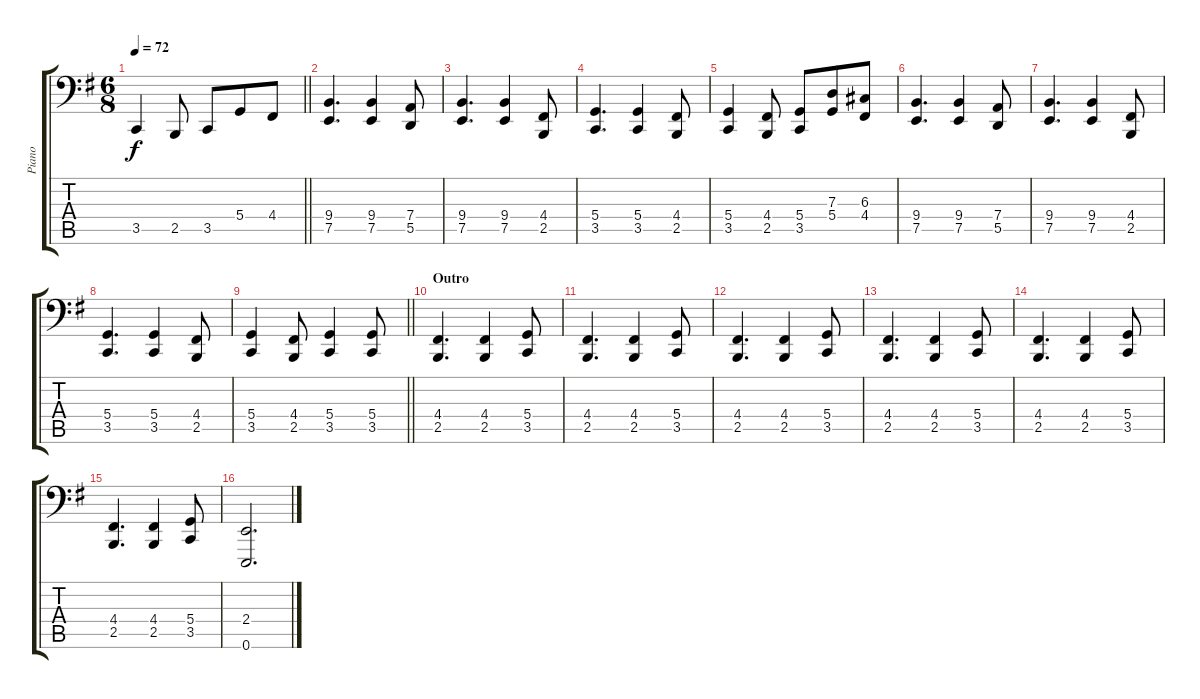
\track ("Piano" "Piano") {instrument acousticgrandpiano}
\staff {score tabs}
\tuning (E3 B2 G2 D2 A1 E1) {hide}
\ts (6 8)
\tempo 72
\clef f4
\barLineRight lightlight
\ks eminor
3.5.4{dy f} 2.5.8 3.5.8 5.4.8 4.4.8 |
\section ("" "")
(9.4 7.5).4{d} (9.4 7.5).4 (7.4 5.5).8 |
(9.4 7.5).4{d} (9.4 7.5).4 (4.4 2.5).8 |
(5.4 3.5).4{d} (5.4 3.5).4 (4.4 2.5).8 |
(5.4 3.5).4 (4.4 2.5).8 (5.4 3.5).8 (7.3 5.4).8 (6.3 4.4).8 |
(9.4 7.5).4{d} (9.4 7.5).4 (7.4 5.5).8 |
(9.4 7.5).4{d} (9.4 7.5).4 (4.4 2.5).8 |
(5.4 3.5).4{d} (5.4 3.5).4 (4.4 2.5).8 |
\barLineRight lightlight
(5.4 3.5).4 (4.4 2.5).8 (5.4 3.5).4 (5.4 3.5).8 |
\section ("" "Outro")
(4.4 2.5).4{d} (4.4 2.5).4 (5.4 3.5).8 |
(4.4 2.5).4{d} (4.4 2.5).4 (5.4 3.5).8 |
(4.4 2.5).4{d} (4.4 2.5).4 (5.4 3.5).8 |
(4.4 2.5).4{d} (4.4 2.5).4 (5.4 3.5).8 |
(4.4 2.5).4{d} (4.4 2.5).4 (5.4 3.5).8 |
(4.4 2.5).4{d} (4.4 2.5).4 (5.4 3.5).8 |
(2.4 0.6).2{d volume 0}
